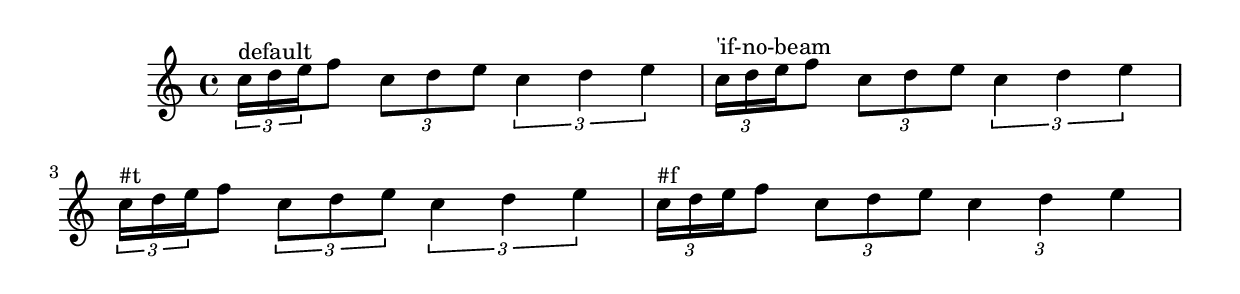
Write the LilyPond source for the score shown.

%% Do not edit this file; it is automatically
%% generated from LSR http://lsr.dsi.unimi.it
%% This file is in the public domain.
\version "2.13.39"

\header {
%% Translation of GIT committish: a874fda3641c9e02f61be5c41b215b8304b8ed00

  texidoces = "
El comportamiento predeterminado de la visibilidad de los corchetes de
grupo de valoración especial es imprimir el corchete a no ser que haya
una barra de la misma longitud que el grupo especial.  Para controlar
la visibilidad de los corchetes de grupo, establezca la propiedad
@code{'bracket-visibility} a @code{#t} (imprimir el corchete siempre),
@code{#f} (no imprimirlo nunca) o @code{#'if-no-beam} (imprimir el
corchete solamente si no hay barra).

"

  doctitlees = "Controlar la visibilidad de los corchetes de grupo especial"

  lsrtags = "rhythms, tweaks-and-overrides"







%% Translation of GIT committish: 190a067275167c6dc9dd0afef683d14d392b7033

  texidocfr = "
Selon la tradition, les crochets indicateurs de nolet sont toujours
imprimés sauf dans le cas où ils seraient de la même longuer qu'une
ligature.  LilyPond permet, au travers de la propriété
@code{'bracket-visibility}, de contôler précisément leur
affichage@tie{}: déterminée à @code{#t}, ils seront toujours
imprimés@tie{}; @code{#f} permet de ne jamais les imprimer, et
@code{#'if-no-beam} les imprimera en l'absence de ligature.

"
  doctitlefr = "Contrôle de l'impression des crochets de nolet"


  texidoc = "
The default behavior of tuplet-bracket visibility is to print a bracket
unless there is a beam of the same length as the tuplet. To control the
visibility of tuplet brackets, set the property
@code{'bracket-visibility} to either @code{#t} (always print a
bracket), @code{#f} (never print a bracket) or @code{#'if-no-beam}
(only print a bracket if there is no beam).

"
  doctitle = "Controlling tuplet bracket visibility"
} % begin verbatim

music = \relative c'' {
  \times 2/3 { c16[ d e } f8]
  \times 2/3 { c8 d e }
  \times 2/3 { c4 d e }
}

\new Voice {
  \relative c' {
    << \music s4^"default" >>
    \override TupletBracket #'bracket-visibility = #'if-no-beam
    << \music s4^"'if-no-beam" >>
    \override TupletBracket #'bracket-visibility = ##t
    << \music s4^"#t" >>
    \override TupletBracket #'bracket-visibility = ##f
    << \music s4^"#f" >>
  }
}


